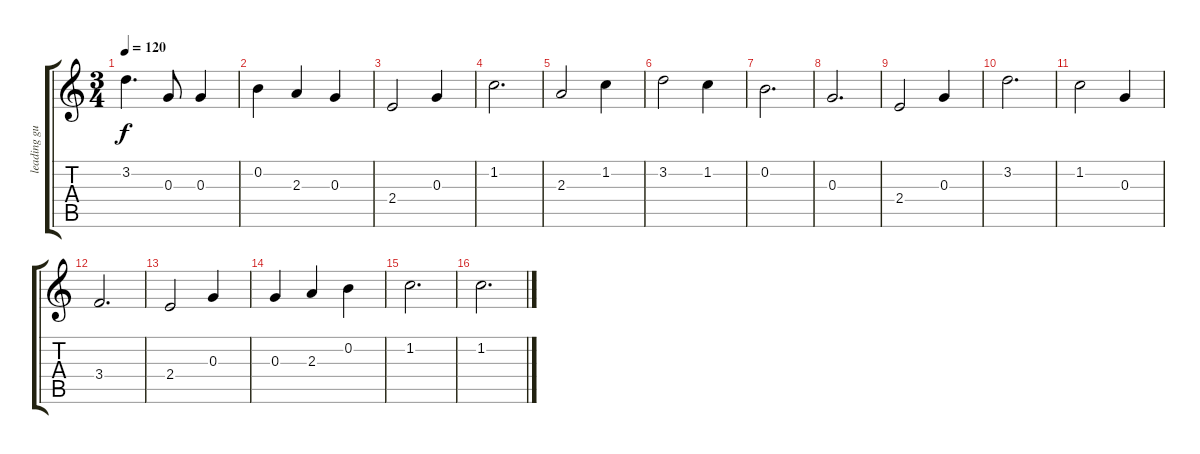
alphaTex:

\track ("leading guitar" "leading gu") {instrument electricguitarclean}
\staff {score tabs}
\tuning (E4 B3 G3 D3 A2 E2) {hide}
\ts (3 4)
\tempo 120
\clef g2
\ks c
3.2.4{d dy f} 0.3.8 0.3.4 |
0.2.4 2.3.4 0.3.4 |
2.4.2 0.3.4 |
1.2.2{d} |
2.3.2 1.2.4 |
3.2.2 1.2.4 |
0.2.2{d} |
0.3.2{d} |
2.4.2 0.3.4 |
3.2.2{d} |
1.2.2 0.3.4 |
3.4.2{d} |
2.4.2 0.3.4 |
0.3.4 2.3.4 0.2.4 |
1.2.2{d} |
1.2.2{d}
